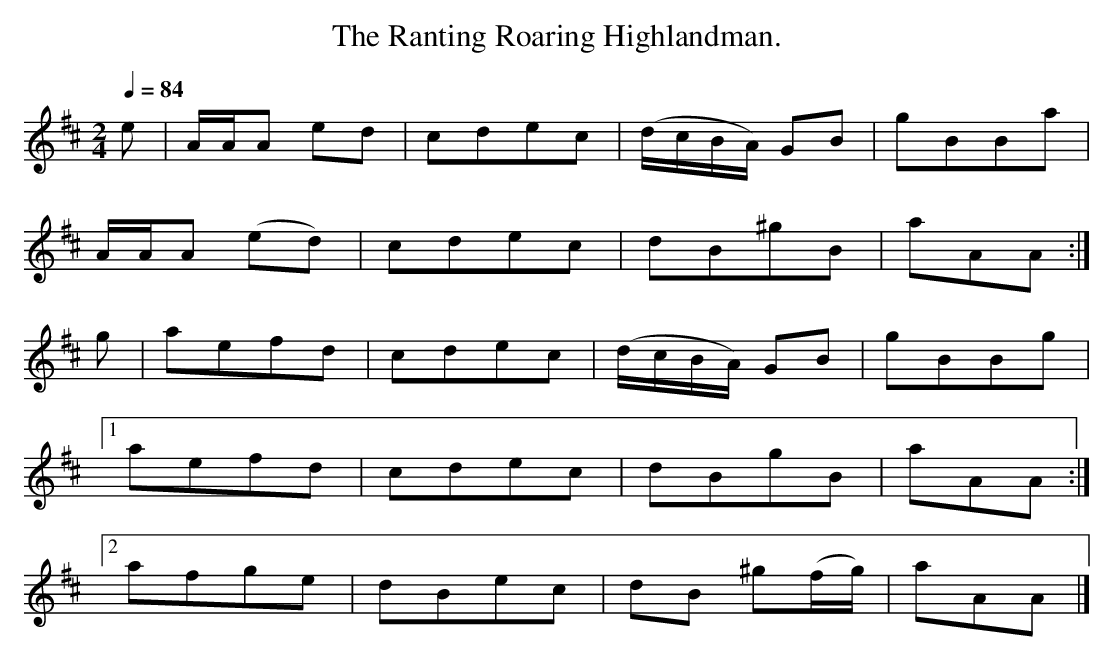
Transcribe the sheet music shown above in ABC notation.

X:1
T:The Ranting Roaring Highlandman.
M:2/4
L:1/8
Q:1/4=84
K:A Mixolydian
e | A/A/A ed | cdec | (d/c/B/A/) GB | gBBa |
 A/A/A (ed) | cdec | dB^gB | aAA :|
g | aefd | cdec | (d/c/B/A/) GB | gBBg |
[1 aefd | cdec | dBgB | aAA :|
[2 afge | dBec | dB ^g(f/g/) | aAA |]
